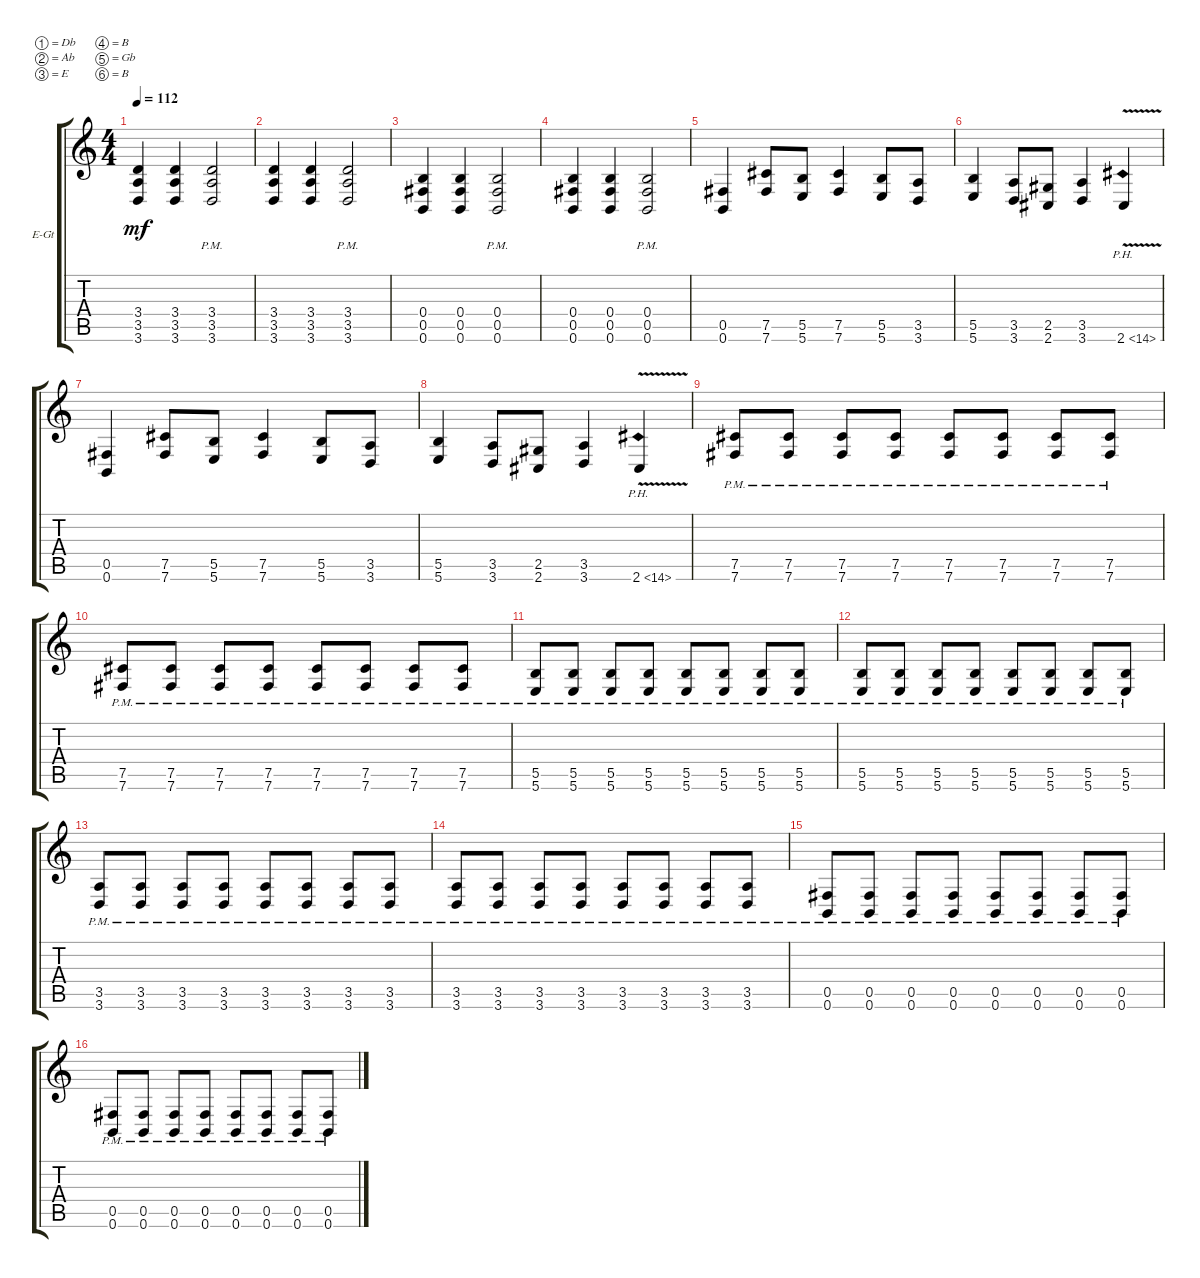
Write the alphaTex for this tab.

\defaultSystemsLayout 4
\bracketExtendMode groupsimilarinstruments
\firstSystemTrackNameOrientation horizontal
\otherSystemsTrackNameOrientation horizontal
\track ("Rhythm Guitar" "E-Gt") {instrument distortionguitar}
\staff {score tabs}
\tuning (Db4 Ab3 E3 B2 Gb2 B1)
\ts (4 4)
\tempo 112
\clef g2
\ks c
(3.4 3.5 3.6).4{dy mf} (3.6 3.5 3.4).4 (3.4{pm} 3.5{pm} 3.6{pm}).2 |
(3.4 3.5 3.6).4 (3.6 3.5 3.4).4 (3.4{pm} 3.5{pm} 3.6{pm}).2 |
(0.4 0.5 0.6).4 (0.6 0.5 0.4).4 (0.4{pm} 0.5{pm} 0.6{pm}).2 |
(0.4 0.5 0.6).4 (0.6 0.5 0.4).4 (0.4{pm} 0.5{pm} 0.6{pm}).2 |
(0.6 0.5).4 (7.6 7.5).8 (5.6 5.5).8 (7.6 7.5).4 (5.6 5.5).8 (3.6 3.5).8 |
(5.6 5.5).4 (3.6 3.5).8 (2.6 2.5).8 (3.6 3.5).4 2.6{ph 12 v}.4 |
(0.6 0.5).4 (7.6 7.5).8 (5.6 5.5).8 (7.6 7.5).4 (5.6 5.5).8 (3.6 3.5).8 |
(5.6 5.5).4 (3.6 3.5).8 (2.6 2.5).8 (3.6 3.5).4 2.6{ph 12 v}.4 |
(7.5{pm} 7.6{pm}).8 (7.6{pm} 7.5{pm}).8 (7.5{pm} 7.6{pm}).8 (7.6{pm} 7.5{pm}).8 (7.5{pm} 7.6{pm}).8 (7.6{pm} 7.5{pm}).8 (7.5{pm} 7.6{pm}).8 (7.6{pm} 7.5{pm}).8 |
(7.5{pm} 7.6{pm}).8 (7.6{pm} 7.5{pm}).8 (7.5{pm} 7.6{pm}).8 (7.6{pm} 7.5{pm}).8 (7.5{pm} 7.6{pm}).8 (7.6{pm} 7.5{pm}).8 (7.5{pm} 7.6{pm}).8 (7.6{pm} 7.5{pm}).8 |
(5.5{pm} 5.6{pm}).8 (5.5{pm} 5.6{pm}).8 (5.5{pm} 5.6{pm}).8 (5.5{pm} 5.6{pm}).8 (5.5{pm} 5.6{pm}).8 (5.5{pm} 5.6{pm}).8 (5.5{pm} 5.6{pm}).8 (5.6{pm} 5.5{pm}).8 |
(5.5{pm} 5.6{pm}).8 (5.5{pm} 5.6{pm}).8 (5.5{pm} 5.6{pm}).8 (5.5{pm} 5.6{pm}).8 (5.5{pm} 5.6{pm}).8 (5.5{pm} 5.6{pm}).8 (5.5{pm} 5.6{pm}).8 (5.5{pm} 5.6{pm}).8 |
(3.5{pm} 3.6{pm}).8 (3.6{pm} 3.5{pm}).8 (3.5{pm} 3.6{pm}).8 (3.6{pm} 3.5{pm}).8 (3.5{pm} 3.6{pm}).8 (3.5{pm} 3.6{pm}).8 (3.6{pm} 3.5{pm}).8 (3.5{pm} 3.6{pm}).8 |
(3.5{pm} 3.6{pm}).8 (3.6{pm} 3.5{pm}).8 (3.5{pm} 3.6{pm}).8 (3.6{pm} 3.5{pm}).8 (3.5{pm} 3.6{pm}).8 (3.5{pm} 3.6{pm}).8 (3.6{pm} 3.5{pm}).8 (3.5{pm} 3.6{pm}).8 |
(0.5{pm} 0.6{pm}).8 (0.6{pm} 0.5{pm}).8 (0.5{pm} 0.6{pm}).8 (0.6{pm} 0.5{pm}).8 (0.5{pm} 0.6{pm}).8 (0.5{pm} 0.6{pm}).8 (0.6{pm} 0.5{pm}).8 (0.5{pm} 0.6{pm}).8 |
(0.5{pm} 0.6{pm}).8 (0.6{pm} 0.5{pm}).8 (0.5{pm} 0.6{pm}).8 (0.6{pm} 0.5{pm}).8 (0.5{pm} 0.6{pm}).8 (0.5{pm} 0.6{pm}).8 (0.6{pm} 0.5{pm}).8 (0.5{pm} 0.6{pm}).8
